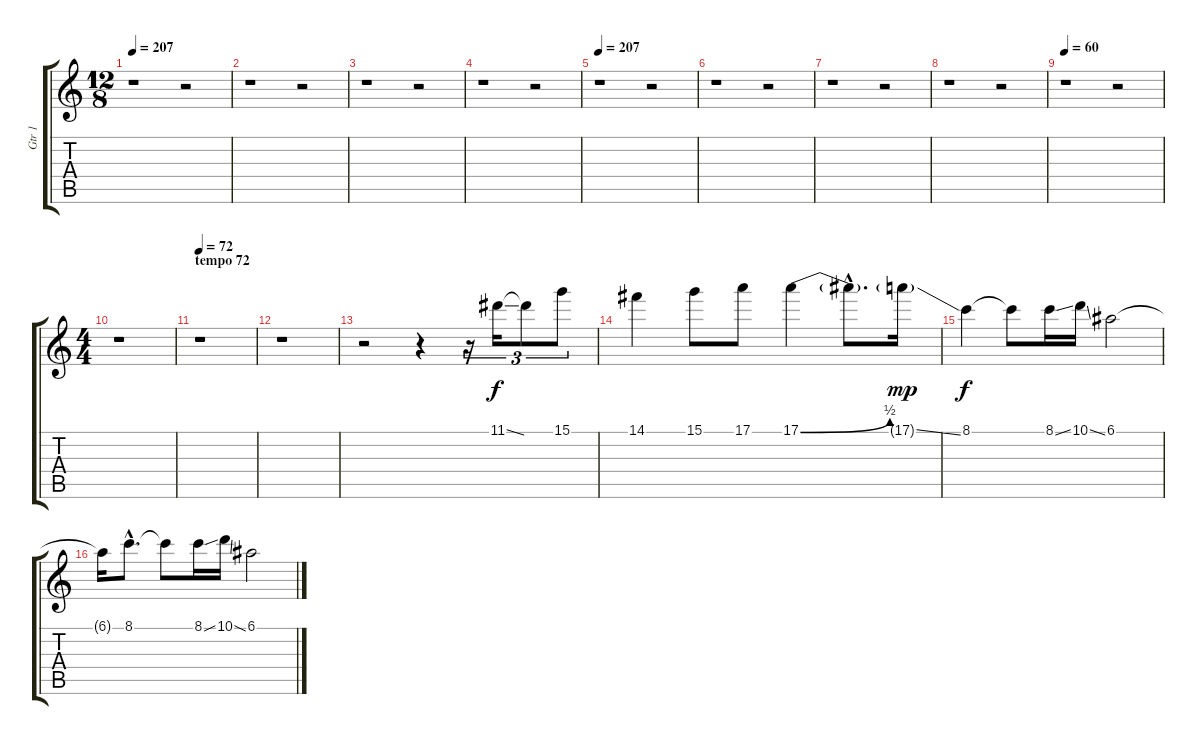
\track ("Gtr 1" "Gtr 1") {instrument distortionguitar}
\staff {score tabs}
\tuning (E4 B3 G3 D3 A2 E2) {hide}
\ts (12 8)
\tempo 207
\clef g2
\ks c
r.1{dy f} r.2 |
r.1 r.2 |
r.1 r.2 |
r.1 r.2 |
\tempo 207
r.1 r.2 |
r.1 r.2 |
r.1 r.2 |
r.1 r.2 |
\tempo 60
r.1 r.2 |
\ts (4 4)
r.1 |
\section ("" "tempo 72")
\tempo 72
r.1 |
r.1 |
r.2 r.4 r.16{tu (3 2)} 11.1{ss}.16{tu (3 2)} 11.1{t}.8{tu (3 2)} 15.1.8{tu (3 2)} |
14.1.4 15.1.8 17.1.8 17.1{be (bend 0 0 60 2)}.4 17.1{hac t}.8{d} 17.1{ss g}.16{dy mp} |
8.1.4{dy f} 8.1{t}.8 8.1{ss}.16 10.1{ss}.16 6.1.2 |
6.1{t}.16 8.1{hac}.8{d} 8.1{t}.8 8.1{ss}.16 10.1{ss}.16 6.1.2
